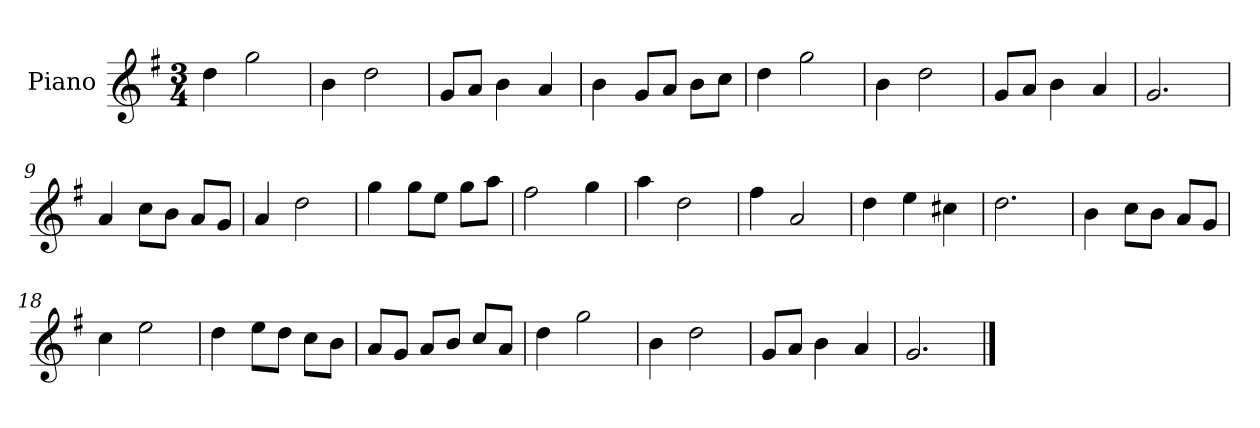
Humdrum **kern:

**kern
*part1
*staff1
*I"Piano
*I'Pno
*clefG2
*k[f#]
*G:
*M3/4
=1
4dd\
2gg\
=2
4b\
2dd\
=3
8g/L
8a/J
4b\
4a/
=4
4b\
8g/L
8a/J
8b\L
8cc\J
=5
4dd\
2gg\
=6
4b\
2dd\
!!LO:LB:g=z
=7
8g/L
8a/J
4b\
4a/
=8
2.g/
=9
4a/
8cc\L
8b\J
8a/L
8g/J
=10
4a/
2dd\
=11
4gg\
8gg\L
8ee\J
8gg\L
8aa\J
=12
2ff#\
4gg\
!!LO:LB:g=z
=13
4aa\
2dd\
=14
4ff#\
2a/
=15
4dd\
4ee\
4cc#X\
=16
2.dd\
=17
4b\
8cc\L
8b\J
8a/L
8g/J
=18
4cc\
2ee\
!!LO:LB:g=z
=19
4dd\
8ee\L
8dd\J
8cc\L
8b\J
=20
8a/L
8g/J
8a/L
8b/J
8cc/L
8a/J
=21
4dd\
2gg\
=22
4b\
2dd\
=23
8g/L
8a/J
4b\
4a/
=24
2.g/
==
*-
